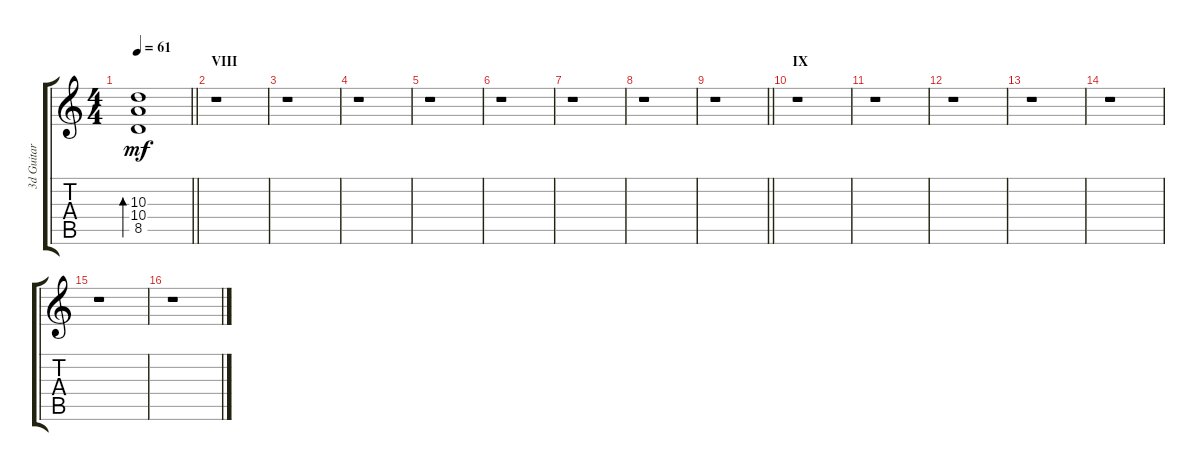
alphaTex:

\track ("3d Guitar" "3d Guitar") {instrument acousticguitarsteel}
\staff {score tabs}
\tuning (Db4 Ab3 E3 B2 Gb2 Db2) {hide}
\ts (4 4)
\tempo 61
\clef g2
\barLineRight lightlight
\ks c
(10.3 10.4 8.5).1{bd 120 dy mf} |
\section ("" "VIII")
r.1 |
r.1 |
r.1 |
r.1 |
r.1 |
r.1 |
r.1 |
\barLineRight lightlight
r.1 |
\section ("" "IX")
r.1 |
r.1 |
r.1 |
r.1 |
r.1 |
r.1 |
r.1
